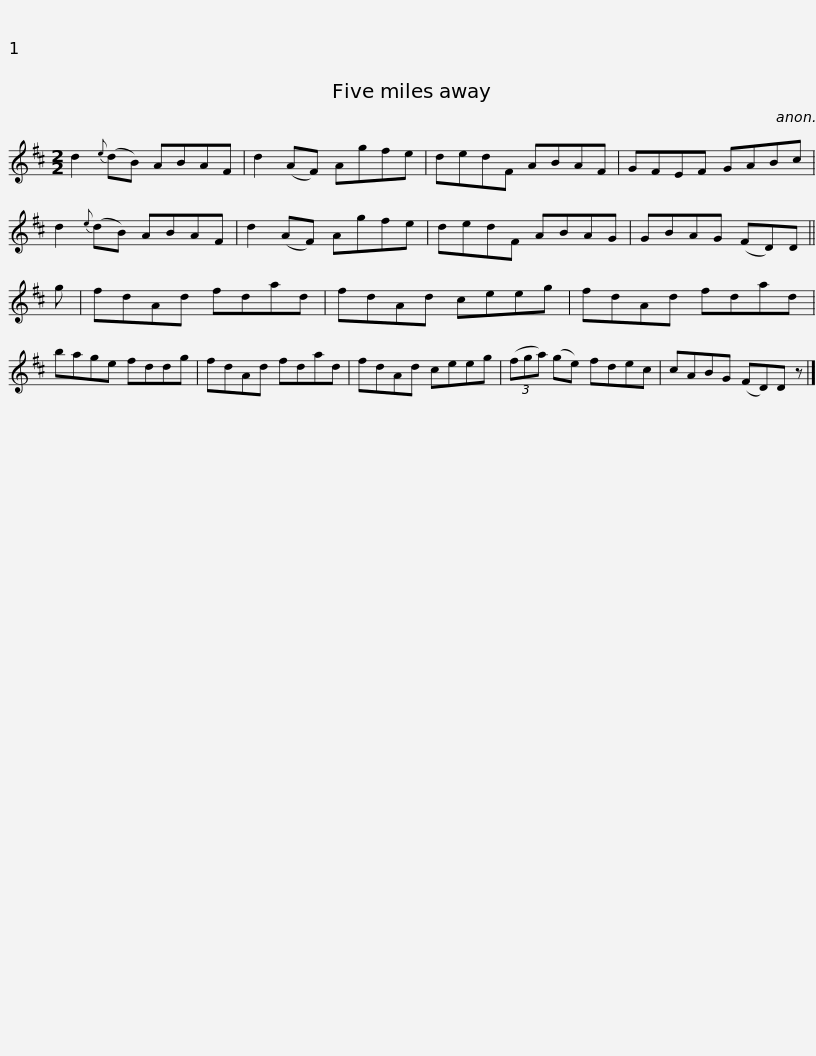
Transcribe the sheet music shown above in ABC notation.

X:1
L:1/8
M:2/2
I:linebreak $
K:D
V:1 treble
V:1
 d2{e} (dB) ABAF | d2 (AF) Agfe | dedF ABAF | GFEF GABc | d2{e} (dB) ABAF |$ %5
 d2 (AF) Agfe | dedF ABAG | GBAG (FD)D || g | fdAd fdad | %10
 fdAd ceeg |$ fdAd fdad | bage fddg | fdAd fdad | fdAd ceeg | %15
 (3(fga) (ge) fdec |$ cABG (FD)D z |] %17
